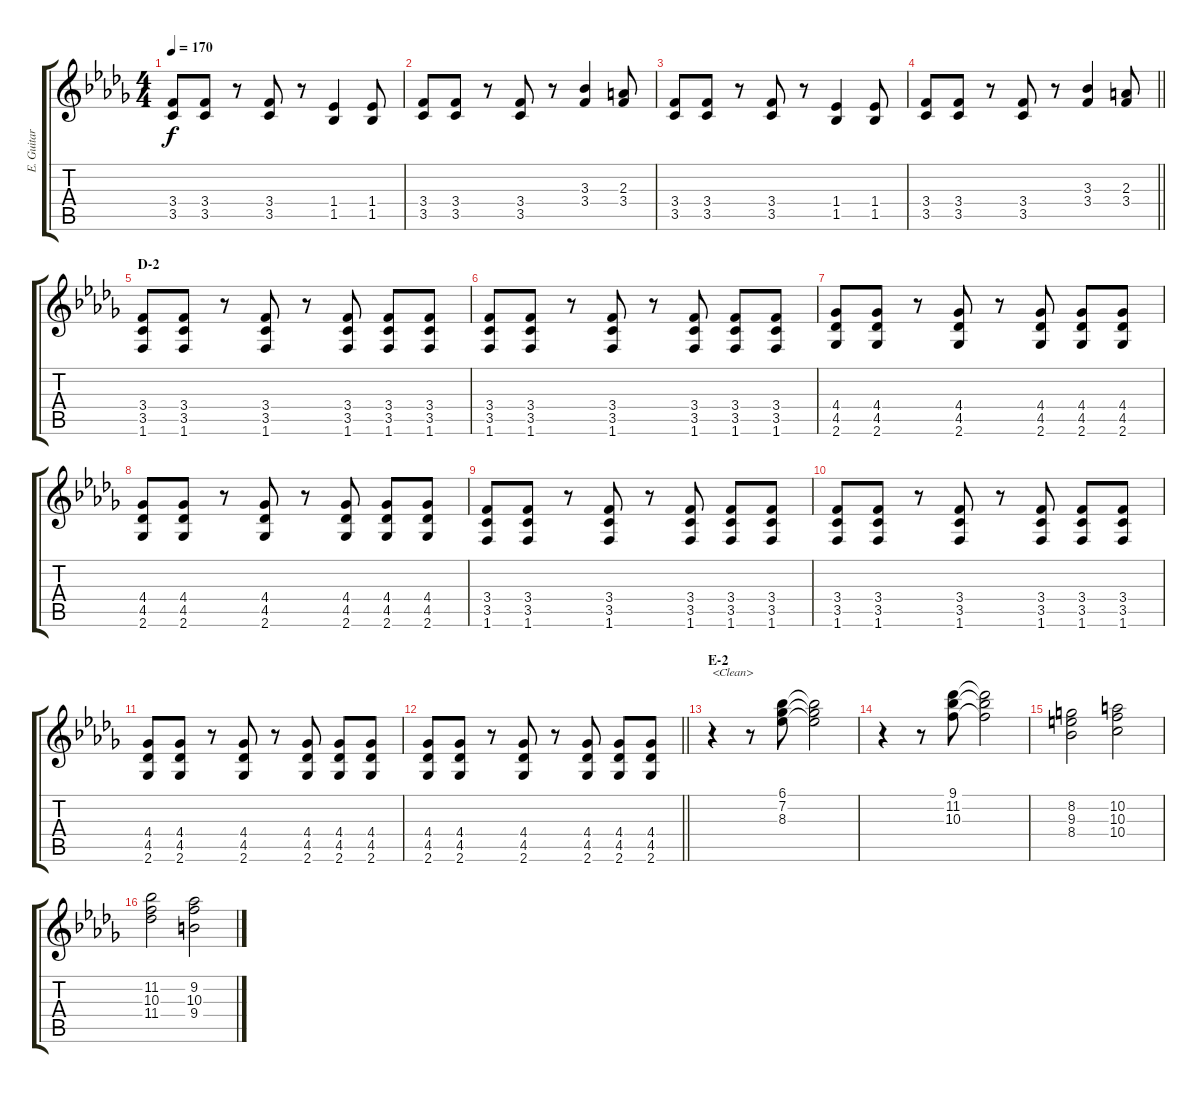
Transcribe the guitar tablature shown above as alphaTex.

\track ("E. Guitar II" "E. Guitar ") {instrument electricguitarclean}
\staff {score tabs}
\tuning (E4 B3 G3 D3 A2 E2) {hide}
\ts (4 4)
\tempo 170
\clef g2
\ks db
(3.4 3.5).8{dy f} (3.4 3.5).8 r.8 (3.4 3.5).8 r.8 (1.4 1.5).4 (1.4 1.5).8 |
(3.4 3.5).8 (3.4 3.5).8 r.8 (3.4 3.5).8 r.8 (3.3 3.4).4 (2.3 3.4).8 |
(3.4 3.5).8 (3.4 3.5).8 r.8 (3.4 3.5).8 r.8 (1.4 1.5).4 (1.4 1.5).8 |
\barLineRight lightlight
(3.4 3.5).8 (3.4 3.5).8 r.8 (3.4 3.5).8 r.8 (3.3 3.4).4 (2.3 3.4).8 |
\section ("" "D-2")
(3.4 3.5 1.6).8 (3.4 3.5 1.6).8 r.8 (3.4 3.5 1.6).8 r.8 (3.4 3.5 1.6).8 (3.4 3.5 1.6).8 (3.4 3.5 1.6).8 |
(3.4 3.5 1.6).8 (3.4 3.5 1.6).8 r.8 (3.4 3.5 1.6).8 r.8 (3.4 3.5 1.6).8 (3.4 3.5 1.6).8 (3.4 3.5 1.6).8 |
(4.4 4.5 2.6).8 (4.4 4.5 2.6).8 r.8 (4.4 4.5 2.6).8 r.8 (4.4 4.5 2.6).8 (4.4 4.5 2.6).8 (4.4 4.5 2.6).8 |
(4.4 4.5 2.6).8 (4.4 4.5 2.6).8 r.8 (4.4 4.5 2.6).8 r.8 (4.4 4.5 2.6).8 (4.4 4.5 2.6).8 (4.4 4.5 2.6).8 |
(3.4 3.5 1.6).8 (3.4 3.5 1.6).8 r.8 (3.4 3.5 1.6).8 r.8 (3.4 3.5 1.6).8 (3.4 3.5 1.6).8 (3.4 3.5 1.6).8 |
(3.4 3.5 1.6).8 (3.4 3.5 1.6).8 r.8 (3.4 3.5 1.6).8 r.8 (3.4 3.5 1.6).8 (3.4 3.5 1.6).8 (3.4 3.5 1.6).8 |
(4.4 4.5 2.6).8 (4.4 4.5 2.6).8 r.8 (4.4 4.5 2.6).8 r.8 (4.4 4.5 2.6).8 (4.4 4.5 2.6).8 (4.4 4.5 2.6).8 |
\barLineRight lightlight
(4.4 4.5 2.6).8 (4.4 4.5 2.6).8 r.8 (4.4 4.5 2.6).8 r.8 (4.4 4.5 2.6).8 (4.4 4.5 2.6).8 (4.4 4.5 2.6).8 |
\section ("" "E-2")
r.4{txt "<Clean>" instrument electricguitarclean} r.8 (6.1 7.2 8.3).8 (6.1{t} 7.2{t} 8.3{t}).2 |
r.4 r.8 (9.1 11.2 10.3).8 (9.1{t} 11.2{t} 10.3{t}).2 |
(8.2 9.3 8.4).2 (10.2 10.3 10.4).2 |
(11.2 10.3 11.4).2 (9.2 10.3 9.4).2
